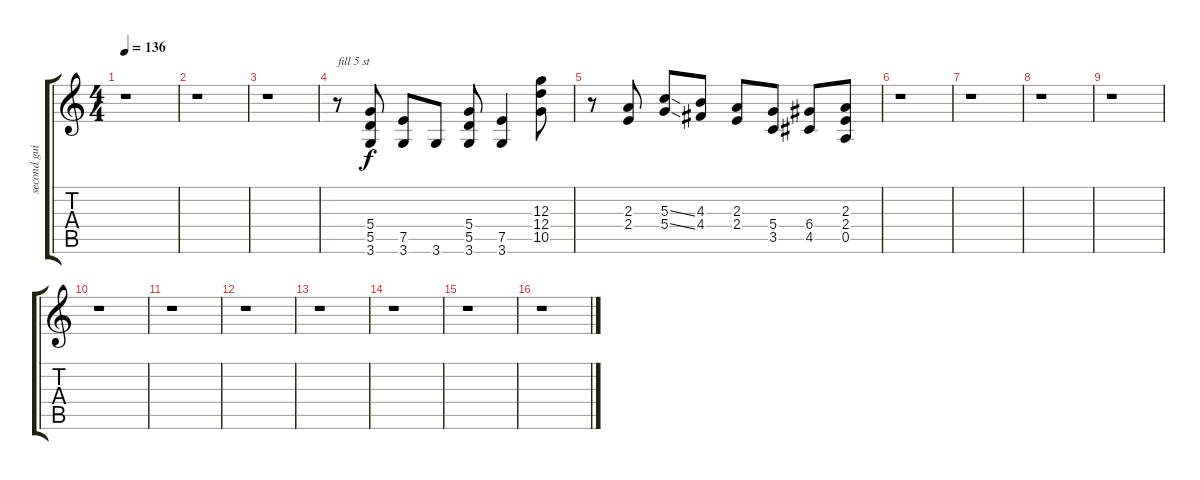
\track ("second guitar1-27" "second gui") {instrument electricguitarclean}
\staff {score tabs}
\tuning (E4 B3 G3 D3 A2 E2) {hide}
\ts (4 4)
\tempo 136
\clef g2
\ks c
r.1{dy f} |
r.1 |
r.1 |
r.8{txt "fill 5 st"} (5.4 5.5 3.6).8 (7.5 3.6).8 3.6.8 (5.4 5.5 3.6).8 (7.5 3.6).4 (12.3 12.4 10.5).8 |
r.8 (2.3 2.4).8 (5.3{ss} 5.4{ss}).8 (4.3 4.4).8 (2.3 2.4).8 (5.4 3.5).8 (6.4 4.5).8 (2.3 2.4 0.5).8 |
r.1 |
r.1 |
r.1 |
r.1 |
r.1 |
r.1 |
r.1 |
r.1 |
r.1 |
r.1 |
r.1
